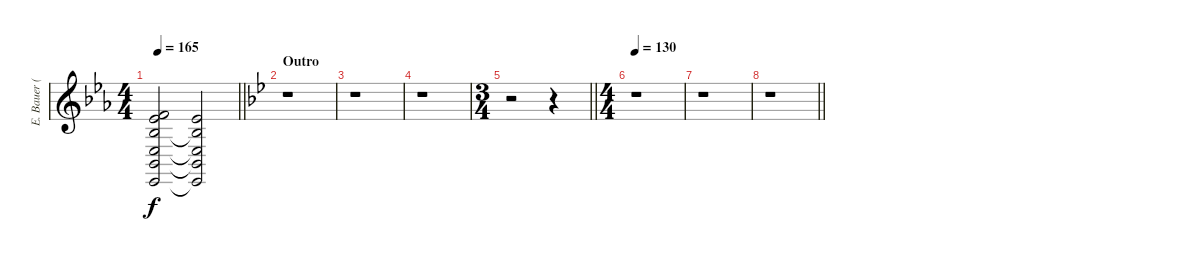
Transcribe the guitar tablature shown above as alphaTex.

\track ("E. Bauer (Keyboard)" "E. Bauer (") {instrument choiraahs}
\staff {score}
\tuning (E4 B3 G3 D3 A2 E2 B1) {hide}
\ts (4 4)
\tempo 165
\clef g2
\barLineRight lightlight
\ks cminor
(1.1 4.2 3.3 6.5 6.6 4.7).2{dy f} (4.2 3.3{t} 6.5{t} 6.6{t} 4.7{t}).2 |
\section ("" "Outro")
\ks gminor
r.1 |
r.1 |
r.1 |
\ts (3 4)
\barLineRight lightlight
r.2 r.4 |
\ts (4 4)
\tempo 130
r.1 |
r.1 |
\barLineRight lightlight
r.1
